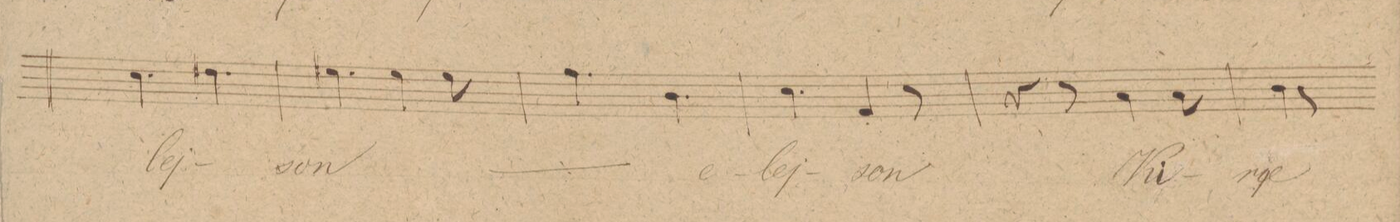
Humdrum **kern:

**kern	**text	**dynam
*I"Baſso	*	*
*clefF4	*	*
*k[]	*	*
*M6/8	*	*
4.E\	-lej-	.
4.F#X\	.	.
=18	=18	=18
4.G#X\	-son	.
4G#\	{e-	.
8G#\	-lej-	.
=19	=19	=19
4.A\	-son}	.
4.D\	e-	.
=20	=20	=20
4.E\	-lej-	.
4AA/	-son	.
8r	.	.
=21	=21	=21
4r	.	.
8r	.	.
4C\	Ki-	.
8C\	.	.
=22	=22	=22
4D\	-rije	.
8r	.	.
*-	*-	*-
